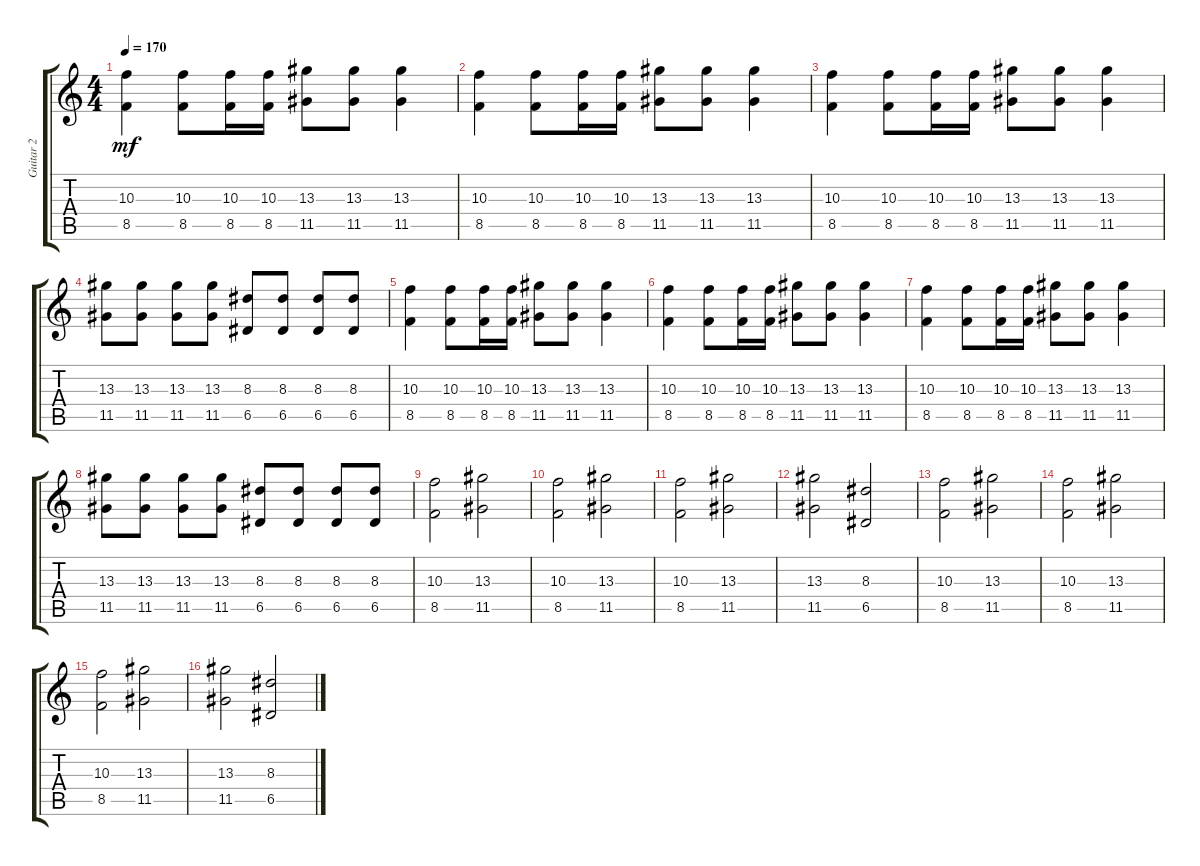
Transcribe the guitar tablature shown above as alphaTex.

\track ("Guitar 2" "Guitar 2") {instrument distortionguitar}
\staff {score tabs}
\tuning (E4 B3 G3 D3 A2 E2) {hide}
\ts (4 4)
\tempo 170
\clef g2
\ks c
(10.3 8.5).4{dy mf} (10.3 8.5).8 (10.3 8.5).16 (10.3 8.5).16 (13.3 11.5).8 (13.3 11.5).8 (13.3 11.5).4 |
(10.3 8.5).4 (10.3 8.5).8 (10.3 8.5).16 (10.3 8.5).16 (13.3 11.5).8 (13.3 11.5).8 (13.3 11.5).4 |
(10.3 8.5).4 (10.3 8.5).8 (10.3 8.5).16 (10.3 8.5).16 (13.3 11.5).8 (13.3 11.5).8 (13.3 11.5).4 |
(13.3 11.5).8 (13.3 11.5).8 (13.3 11.5).8 (13.3 11.5).8 (8.3 6.5).8 (8.3 6.5).8 (8.3 6.5).8 (8.3 6.5).8 |
(10.3 8.5).4 (10.3 8.5).8 (10.3 8.5).16 (10.3 8.5).16 (13.3 11.5).8 (13.3 11.5).8 (13.3 11.5).4 |
(10.3 8.5).4 (10.3 8.5).8 (10.3 8.5).16 (10.3 8.5).16 (13.3 11.5).8 (13.3 11.5).8 (13.3 11.5).4 |
(10.3 8.5).4 (10.3 8.5).8 (10.3 8.5).16 (10.3 8.5).16 (13.3 11.5).8 (13.3 11.5).8 (13.3 11.5).4 |
(13.3 11.5).8 (13.3 11.5).8 (13.3 11.5).8 (13.3 11.5).8 (8.3 6.5).8 (8.3 6.5).8 (8.3 6.5).8 (8.3 6.5).8 |
(10.3 8.5).2 (13.3 11.5).2 |
(10.3 8.5).2 (13.3 11.5).2 |
(10.3 8.5).2 (13.3 11.5).2 |
(13.3 11.5).2 (8.3 6.5).2 |
(10.3 8.5).2 (13.3 11.5).2 |
(10.3 8.5).2 (13.3 11.5).2 |
(10.3 8.5).2 (13.3 11.5).2 |
(13.3 11.5).2 (8.3 6.5).2
